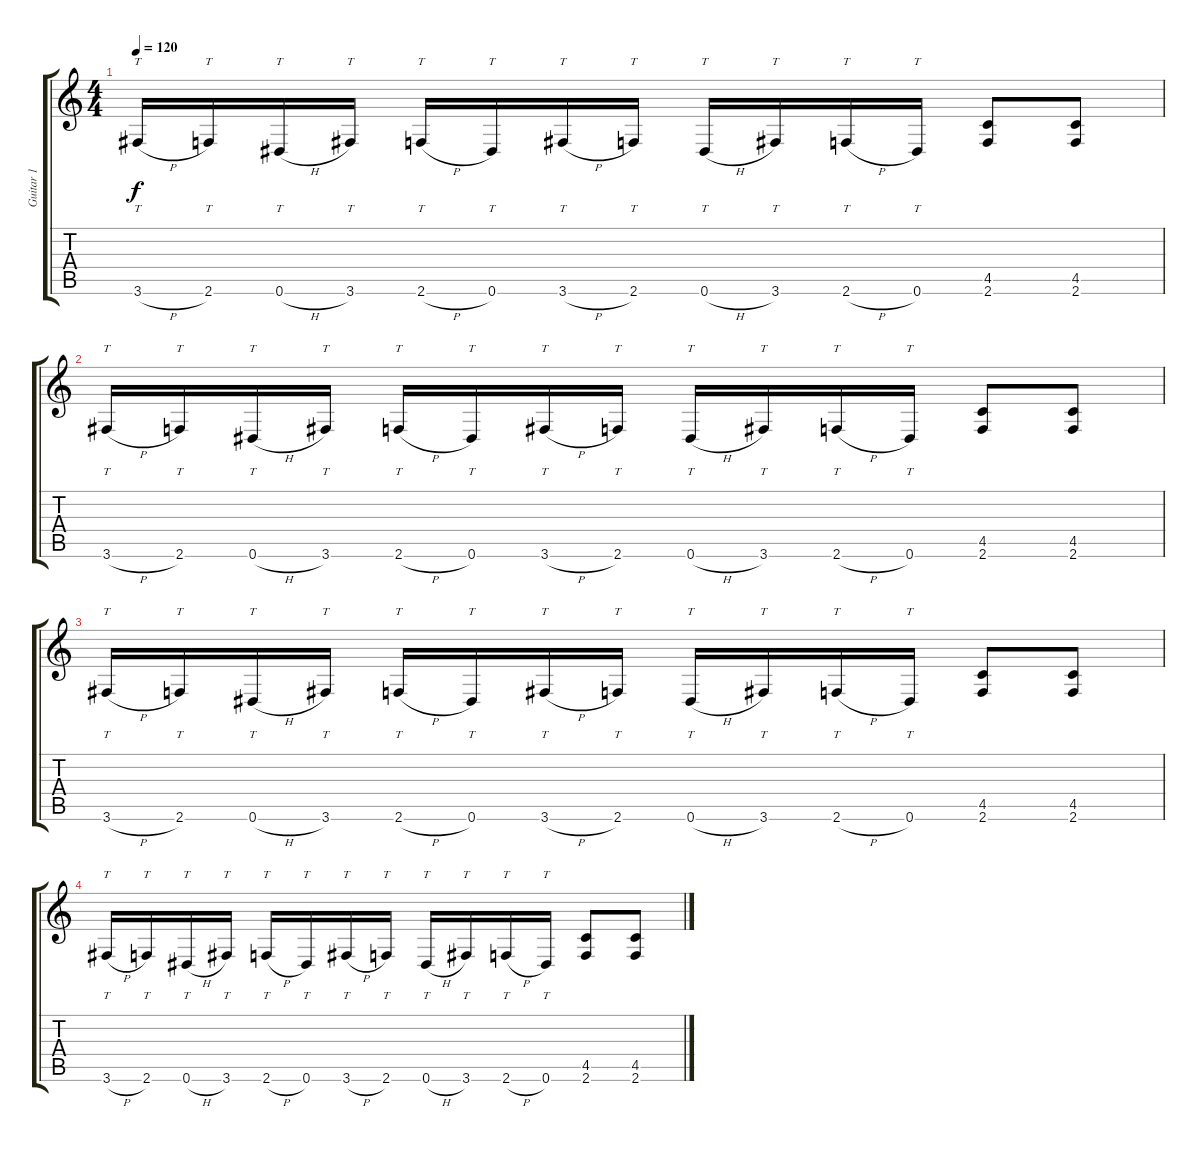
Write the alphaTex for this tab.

\track ("Guitar 1" "Guitar 1") {instrument distortionguitar}
\staff {score tabs}
\tuning (Eb4 Bb3 Gb3 Db3 Ab2 Eb2) {hide}
\ts (4 4)
\tempo 120
\clef g2
\ks c
3.6{h}.16{tt dy f} 2.6.16{tt} 0.6{h}.16{tt} 3.6.16{tt} 2.6{h}.16{tt} 0.6.16{tt} 3.6{h}.16{tt} 2.6.16{tt} 0.6{h}.16{tt} 3.6.16{tt} 2.6{h}.16{tt} 0.6.16{tt} (4.5 2.6).8 (4.5 2.6).8 |
3.6{h}.16{tt} 2.6.16{tt} 0.6{h}.16{tt} 3.6.16{tt} 2.6{h}.16{tt} 0.6.16{tt} 3.6{h}.16{tt} 2.6.16{tt} 0.6{h}.16{tt} 3.6.16{tt} 2.6{h}.16{tt} 0.6.16{tt} (4.5 2.6).8 (4.5 2.6).8 |
3.6{h}.16{tt} 2.6.16{tt} 0.6{h}.16{tt} 3.6.16{tt} 2.6{h}.16{tt} 0.6.16{tt} 3.6{h}.16{tt} 2.6.16{tt} 0.6{h}.16{tt} 3.6.16{tt} 2.6{h}.16{tt} 0.6.16{tt} (4.5 2.6).8 (4.5 2.6).8 |
3.6{h}.16{tt} 2.6.16{tt} 0.6{h}.16{tt} 3.6.16{tt} 2.6{h}.16{tt} 0.6.16{tt} 3.6{h}.16{tt} 2.6.16{tt} 0.6{h}.16{tt} 3.6.16{tt} 2.6{h}.16{tt} 0.6.16{tt} (4.5 2.6).8 (4.5 2.6).8
